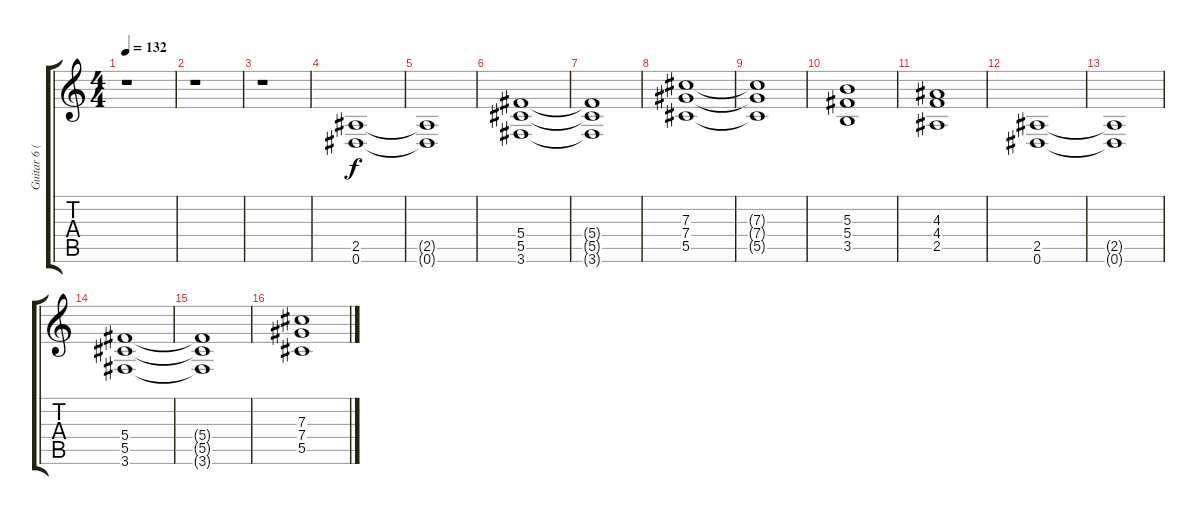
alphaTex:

\track ("Guitar 6 (solo)" "Guitar 6 (") {instrument distortionguitar}
\staff {score tabs}
\tuning (Eb4 Bb3 Gb3 Db3 Ab2 Eb2) {hide}
\ts (4 4)
\tempo 132
\clef g2
\ks c
r.1{dy f} |
r.1 |
r.1 |
(2.5 0.6).1 |
(2.5{t} 0.6{t}).1 |
(5.4 5.5 3.6).1 |
(5.4{t} 5.5{t} 3.6{t}).1 |
(7.3 7.4 5.5).1 |
(7.3{t} 7.4{t} 5.5{t}).1 |
(5.3 5.4 3.5).1 |
(4.3 4.4 2.5).1 |
(2.5 0.6).1 |
(2.5{t} 0.6{t}).1 |
(5.4 5.5 3.6).1 |
(5.4{t} 5.5{t} 3.6{t}).1 |
(7.3 7.4 5.5).1
